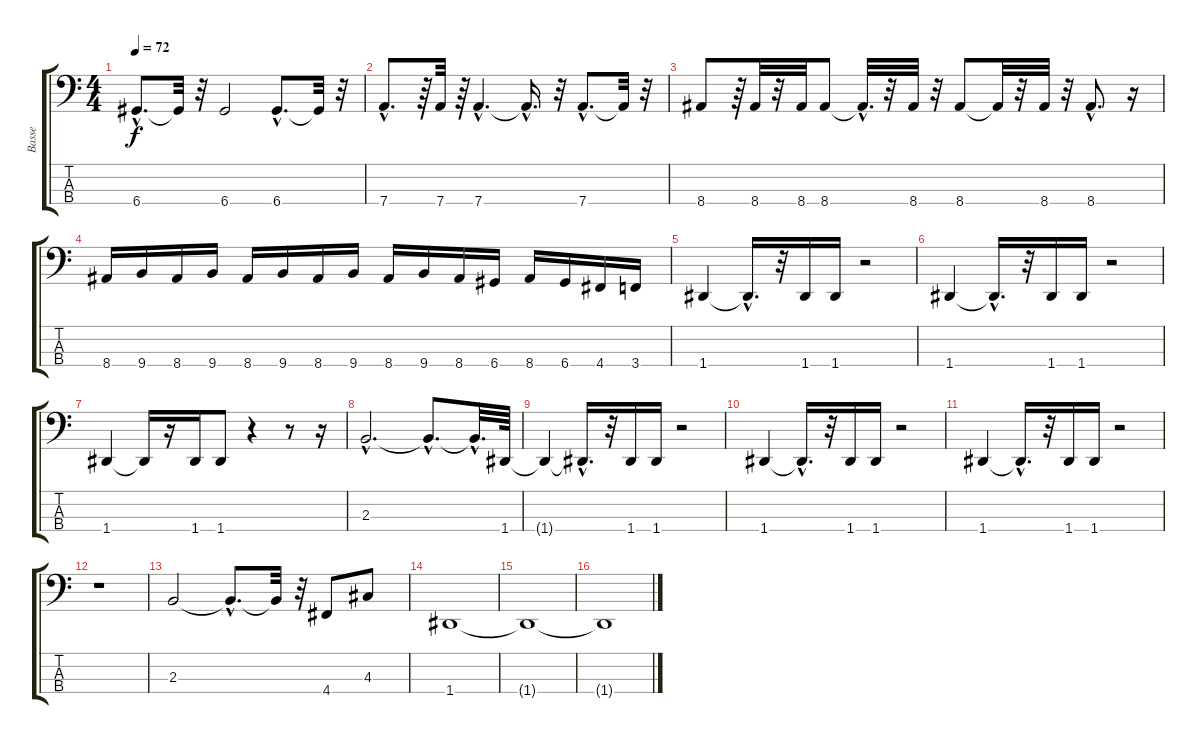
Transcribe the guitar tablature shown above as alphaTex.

\track ("Basse" "Basse") {instrument electricbasspick}
\staff {score tabs}
\tuning (G2 D2 A1 D1) {hide}
\ts (4 4)
\tempo 72
\clef f4
\ks c
6.4{hac}.8{d dy f} 6.4{t}.32 r.32 6.4.2 6.4{hac}.8{d} 6.4{t}.32 r.32 |
7.4{hac}.8{d} r.64 7.4.32 r.64 7.4{hac}.4{d} 7.4{hac t}.16{d} r.32 7.4{hac}.8{d} 7.4{t}.32 r.32 |
8.4.8 r.64 8.4.32 r.32 8.4.32 8.4.8 8.4{hac t}.32{d} r.32 8.4.32 r.32 8.4.8 8.4{t}.32 r.32 8.4.32 r.32 8.4{hac}.8{d} r.16 |
8.4.16 9.4.16 8.4.16 9.4.16 8.4.16 9.4.16 8.4.16 9.4.16 8.4.16 9.4.16 8.4.16 6.4.16 8.4.16 6.4.16 4.4.16 3.4.16 |
1.4.4 1.4{hac t}.16{d} r.32 1.4.16 1.4.16 r.2 |
1.4.4 1.4{hac t}.16{d} r.32 1.4.16 1.4.16 r.2 |
1.4.4 1.4{t}.16 r.16 1.4.16 1.4.8 r.4 r.8 r.16 |
2.3{hac}.2{d} 2.3{hac t}.8{d} 2.3{hac t}.32{d} 1.4.64 |
1.4{t}.4 1.4{hac t}.16{d} r.32 1.4.16 1.4.16 r.2 |
1.4.4 1.4{hac t}.16{d} r.32 1.4.16 1.4.16 r.2 |
1.4.4 1.4{hac t}.16{d} r.32 1.4.16 1.4.16 r.2 |
r.1 |
2.3.2 2.3{hac t}.8{d} 2.3{t}.32 r.32 4.4.8 4.3.8 |
1.4.1 |
1.4{t}.1 |
1.4{t}.1
